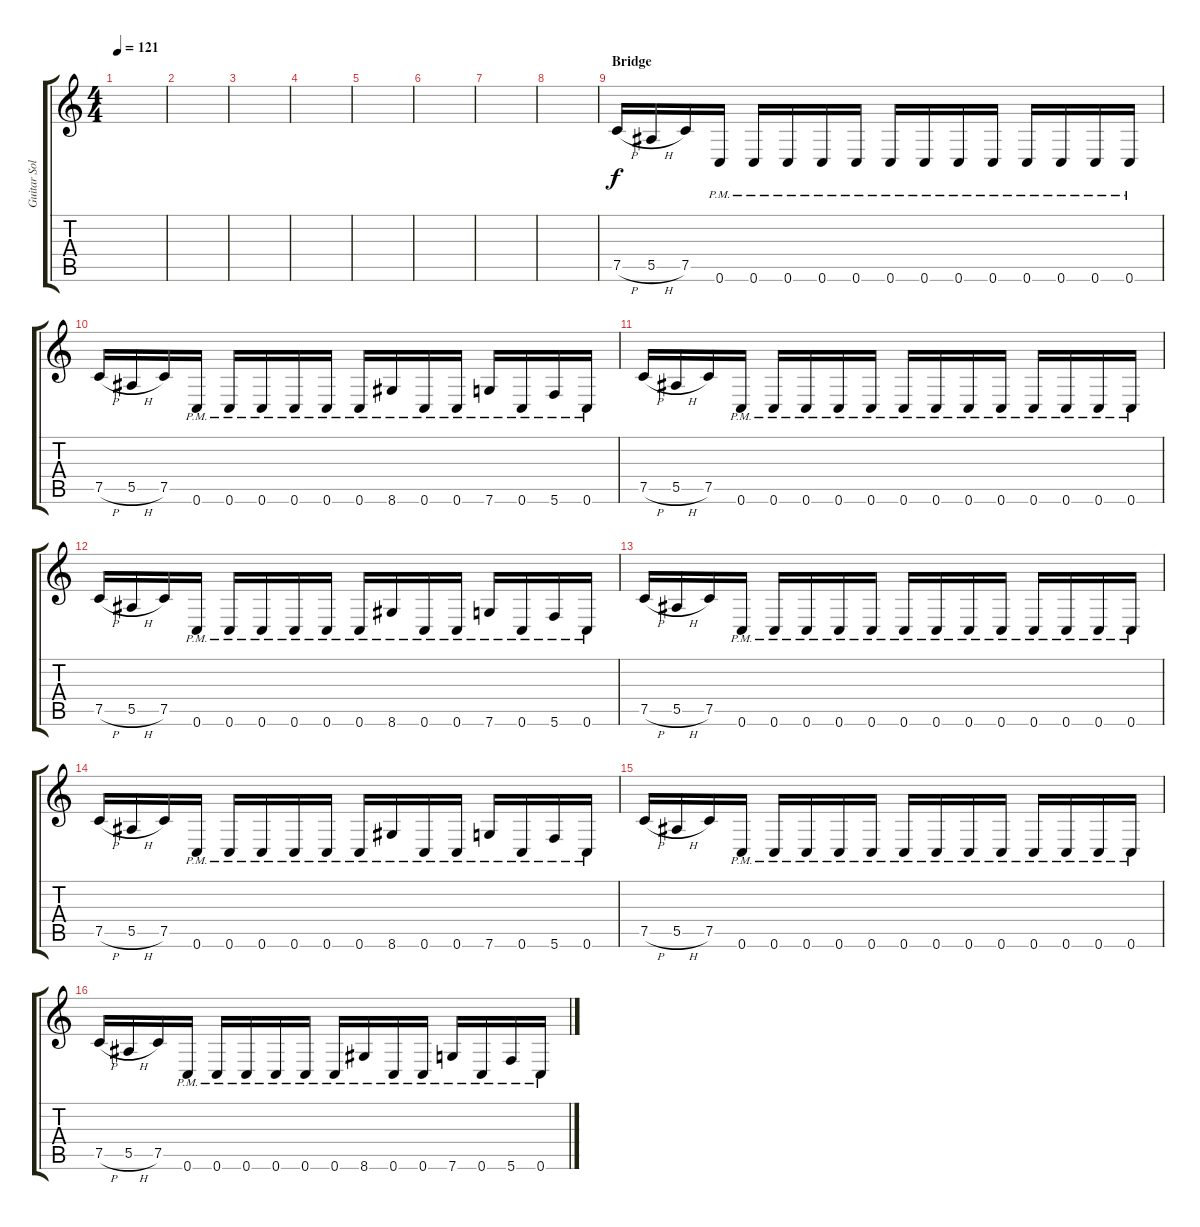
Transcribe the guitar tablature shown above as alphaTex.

\track ("Guitar Solo + Fills" "Guitar Sol") {instrument distortionguitar}
\staff {score tabs}
\tuning (C4 G3 Eb3 Bb2 F2 C2) {hide}
\ts (4 4)
\tempo 121
\clef g2
\ks c
|
|
|
|
|
|
|
|
\section ("" "Bridge")
7.5{h}.16{volume 10} 5.5{h}.16 7.5.16 0.6{pm}.16 0.6{pm}.16 0.6{pm}.16 0.6{pm}.16 0.6{pm}.16 0.6{pm}.16 0.6{pm}.16 0.6{pm}.16 0.6{pm}.16 0.6{pm}.16 0.6{pm}.16 0.6{pm}.16 0.6{pm}.16 |
7.5{h}.16 5.5{h}.16 7.5.16 0.6{pm}.16 0.6{pm}.16 0.6{pm}.16 0.6{pm}.16 0.6{pm}.16 0.6{pm}.16 8.6{pm}.16 0.6{pm}.16 0.6{pm}.16 7.6{pm}.16 0.6{pm}.16 5.6{pm}.16 0.6{pm}.16 |
7.5{h}.16 5.5{h}.16 7.5.16 0.6{pm}.16 0.6{pm}.16 0.6{pm}.16 0.6{pm}.16 0.6{pm}.16 0.6{pm}.16 0.6{pm}.16 0.6{pm}.16 0.6{pm}.16 0.6{pm}.16 0.6{pm}.16 0.6{pm}.16 0.6{pm}.16 |
7.5{h}.16 5.5{h}.16 7.5.16 0.6{pm}.16 0.6{pm}.16 0.6{pm}.16 0.6{pm}.16 0.6{pm}.16 0.6{pm}.16 8.6{pm}.16 0.6{pm}.16 0.6{pm}.16 7.6{pm}.16 0.6{pm}.16 5.6{pm}.16 0.6{pm}.16 |
7.5{h}.16 5.5{h}.16 7.5.16 0.6{pm}.16 0.6{pm}.16 0.6{pm}.16 0.6{pm}.16 0.6{pm}.16 0.6{pm}.16 0.6{pm}.16 0.6{pm}.16 0.6{pm}.16 0.6{pm}.16 0.6{pm}.16 0.6{pm}.16 0.6{pm}.16 |
7.5{h}.16 5.5{h}.16 7.5.16 0.6{pm}.16 0.6{pm}.16 0.6{pm}.16 0.6{pm}.16 0.6{pm}.16 0.6{pm}.16 8.6{pm}.16 0.6{pm}.16 0.6{pm}.16 7.6{pm}.16 0.6{pm}.16 5.6{pm}.16 0.6{pm}.16 |
7.5{h}.16 5.5{h}.16 7.5.16 0.6{pm}.16 0.6{pm}.16 0.6{pm}.16 0.6{pm}.16 0.6{pm}.16 0.6{pm}.16 0.6{pm}.16 0.6{pm}.16 0.6{pm}.16 0.6{pm}.16 0.6{pm}.16 0.6{pm}.16 0.6{pm}.16 |
7.5{h}.16 5.5{h}.16 7.5.16 0.6{pm}.16 0.6{pm}.16 0.6{pm}.16 0.6{pm}.16 0.6{pm}.16 0.6{pm}.16 8.6{pm}.16 0.6{pm}.16 0.6{pm}.16 7.6{pm}.16 0.6{pm}.16 5.6{pm}.16 0.6{pm}.16
